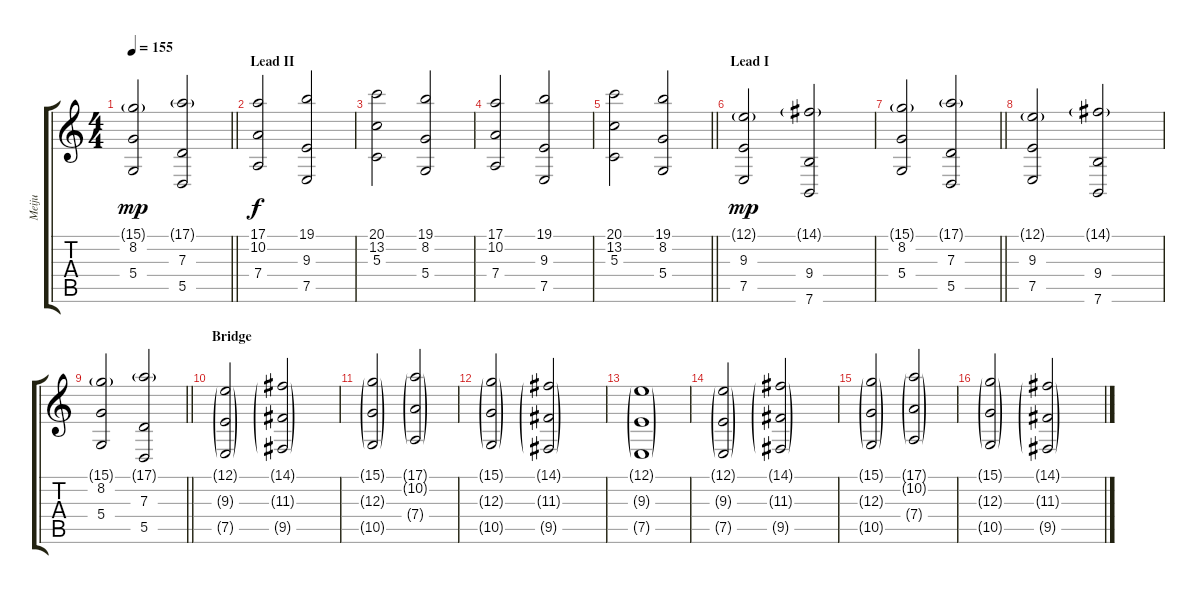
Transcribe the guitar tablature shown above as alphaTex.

\track ("Meiju" "Meiju") {instrument synthstrings1}
\staff {score tabs}
\tuning (E4 B3 G3 D3 A2 E2) {hide}
\ts (4 4)
\tempo 155
\clef g2
\barLineRight lightlight
\ks c
(15.1{g} 8.2 5.4).2{dy mp} (17.1{g} 7.3 5.5).2 |
\section ("" "Lead II")
(17.1 10.2 7.4).2{dy f} (19.1 9.3 7.5).2 |
(20.1 13.2 5.3).2 (19.1 8.2 5.4).2 |
(17.1 10.2 7.4).2 (19.1 9.3 7.5).2 |
\barLineRight lightlight
(20.1 13.2 5.3).2 (19.1 8.2 5.4).2 |
\section ("" "Lead I")
(12.1{g} 9.3 7.5).2{dy mp} (14.1{g} 9.4 7.6).2 |
\barLineRight lightlight
(15.1{g} 8.2 5.4).2 (17.1{g} 7.3 5.5).2 |
(12.1{g} 9.3 7.5).2 (14.1{g} 9.4 7.6).2 |
\barLineRight lightlight
(15.1{g} 8.2 5.4).2 (17.1{g} 7.3 5.5).2 |
\section ("" "Bridge")
(12.1{g} 9.3{g} 7.5{g}).2 (14.1{g} 11.3{g} 9.5{g}).2 |
(15.1{g} 12.3{g} 10.5{g}).2 (17.1{g} 10.2{g} 7.4{g}).2 |
(15.1{g} 12.3{g} 10.5{g}).2 (14.1{g} 11.3{g} 9.5{g}).2 |
(12.1{g} 9.3{g} 7.5{g}).1 |
(12.1{g} 9.3{g} 7.5{g}).2 (14.1{g} 11.3{g} 9.5{g}).2 |
(15.1{g} 12.3{g} 10.5{g}).2 (17.1{g} 10.2{g} 7.4{g}).2 |
(15.1{g} 12.3{g} 10.5{g}).2 (14.1{g} 11.3{g} 9.5{g}).2
